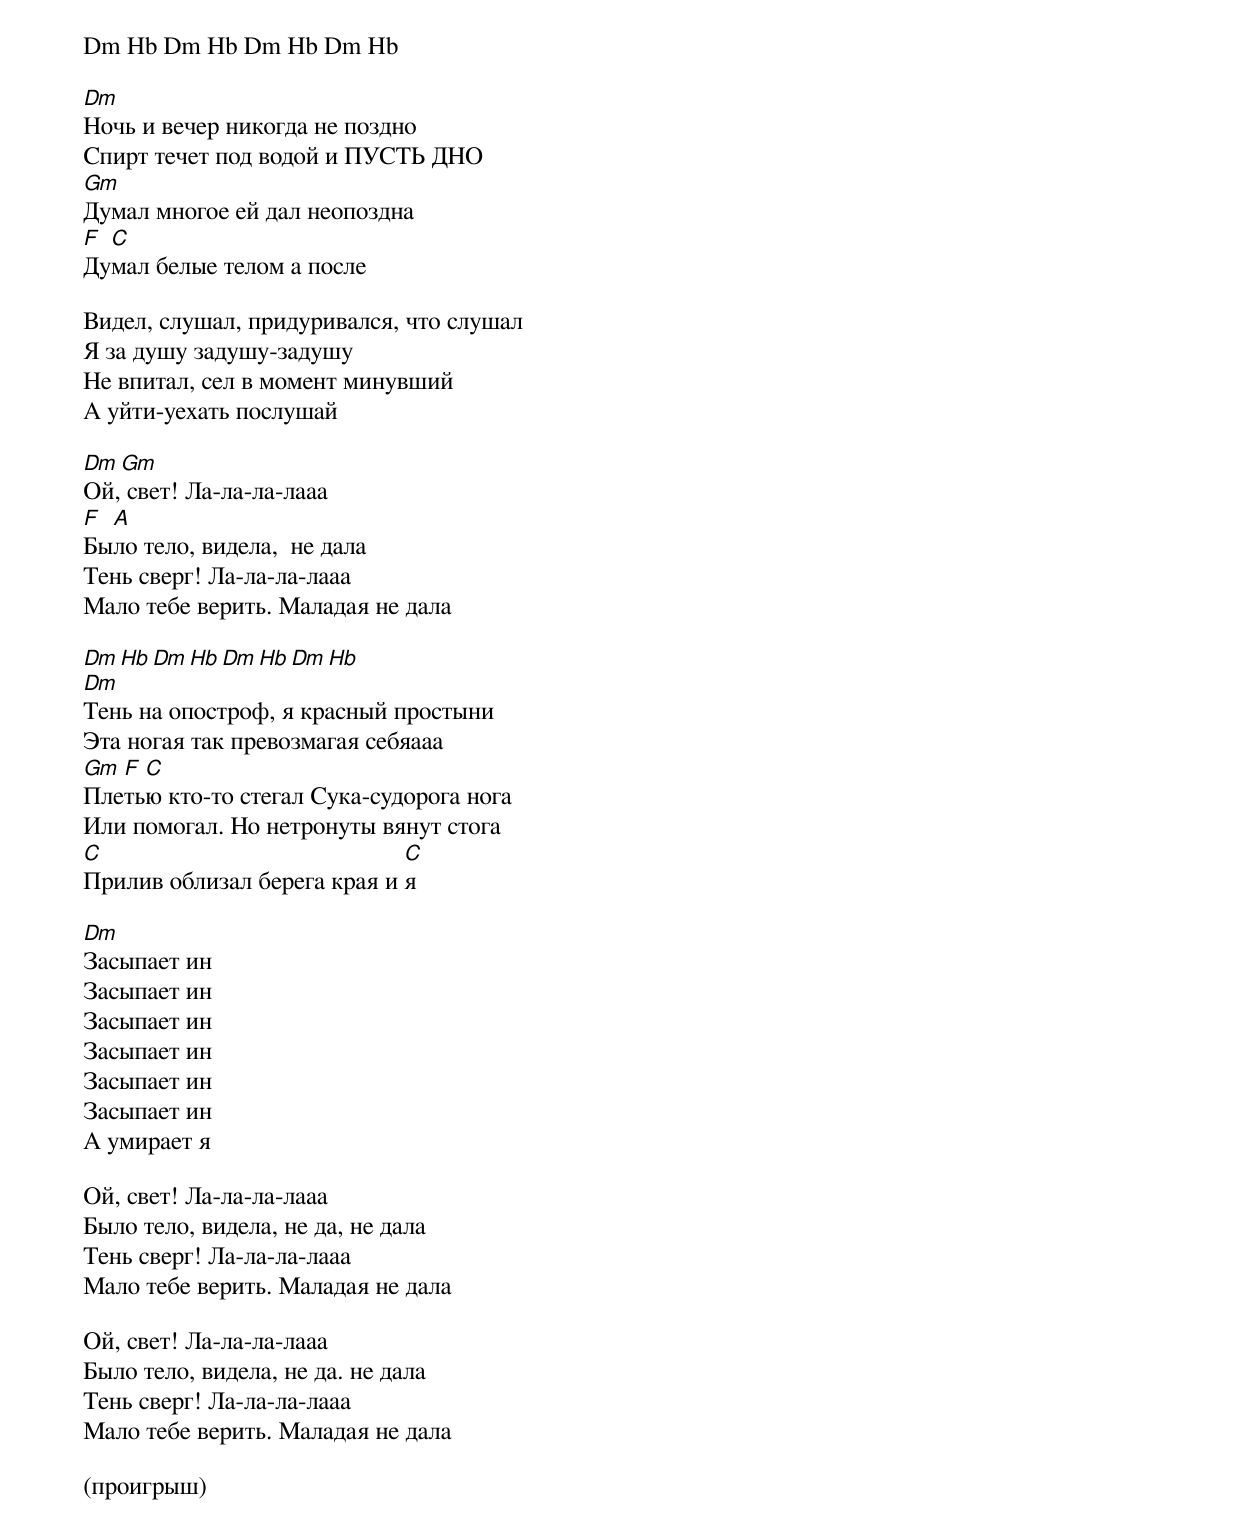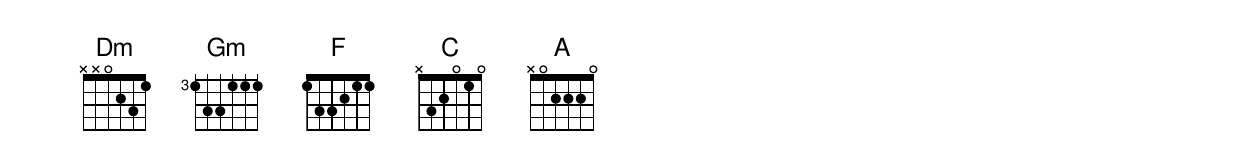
Dm Hb Dm Hb Dm Hb Dm Hb

Dm
Ночь и вечер никогда не поздно
Спирт течет под водой и ПУСТЬ ДНО
Gm
Думал многое ей дал неопоздна
F C
Думал белые телом а после

Видел, слушал, придуривался, что слушал
Я за душу задушу-задушу
Не впитал, сел в момент минувший
А уйти-уехать послушай

Dm Gm
Ой, свет! Ла-ла-ла-лааа
F A
Было тело, видела,  не дала
Тень сверг! Ла-ла-ла-лааа
Мало тебе верить. Маладая не дала

Dm Hb Dm Hb Dm Hb Dm Hb
Dm
Тень на опостроф, я красный простыни
Эта ногая так превозмагая себяааа
Gm F C
Плетью кто-то стегал Сука-судорога нога
Или помогал. Но нетронуты вянут стога
C                            C
Прилив облизал берега края и я

Dm
Засыпает ин
Засыпает ин
Засыпает ин
Засыпает ин
Засыпает ин
Засыпает ин
А умирает я

Ой, свет! Ла-ла-ла-лааа
Было тело, видела, не да, не дала
Тень сверг! Ла-ла-ла-лааа
Мало тебе верить. Маладая не дала

Ой, свет! Ла-ла-ла-лааа
Было тело, видела, не да. не дала
Тень сверг! Ла-ла-ла-лааа
Мало тебе верить. Маладая не дала

(проигрыш)
